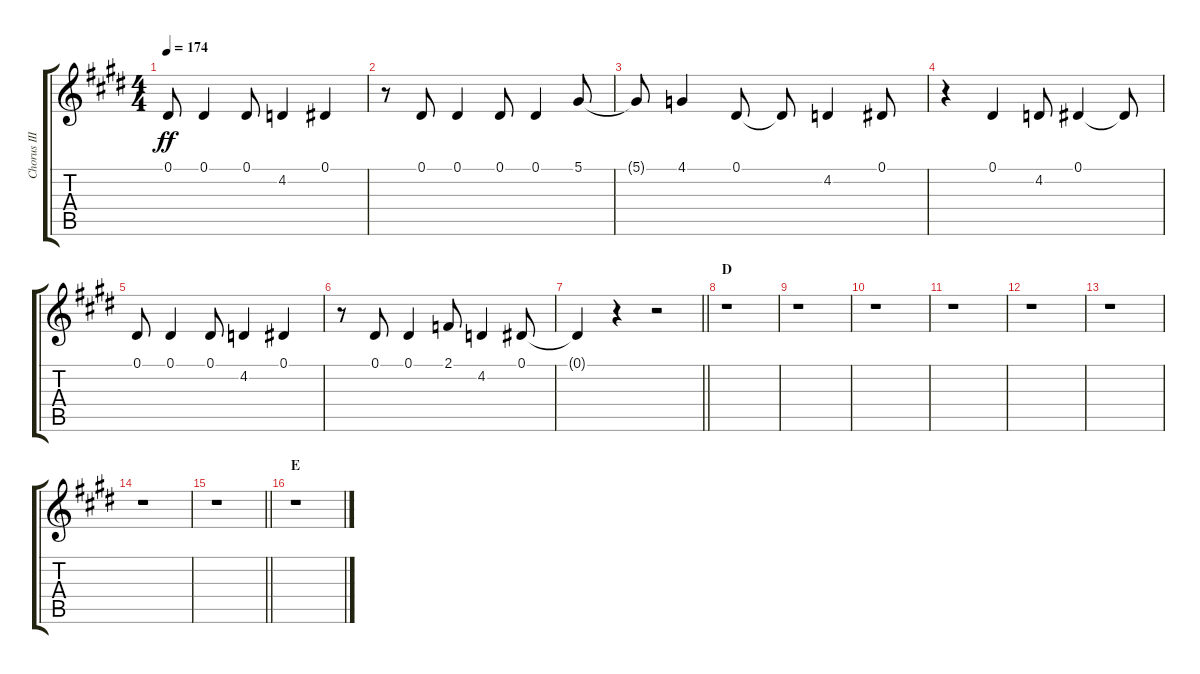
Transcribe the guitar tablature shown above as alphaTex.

\track ("Chorus III" "Chorus III") {instrument voiceoohs}
\staff {score tabs}
\tuning (Eb4 Bb3 Gb3 Db3 Ab2 Eb2) {hide}
\ts (4 4)
\tempo 174
\clef g2
\ks e
0.1{t}.8{dy ff} 0.1.4 0.1.8 4.2.4 0.1.4 |
r.8 0.1.8 0.1.4 0.1.8 0.1.4 5.1.8 |
5.1{t}.8 4.1.4 0.1.8 0.1{t}.8 4.2.4 0.1.8 |
r.4 0.1.4 4.2.8 0.1.4 0.1{t}.8 |
0.1.8 0.1.4 0.1.8 4.2.4 0.1.4 |
r.8 0.1.8 0.1.4 2.1.8 4.2.4 0.1.8 |
\barLineRight lightlight
0.1{t}.4 r.4 r.2 |
\section ("" "D")
r.1 |
r.1 |
r.1 |
r.1 |
r.1 |
r.1 |
r.1 |
\barLineRight lightlight
r.1 |
\section ("" "E")
r.1
